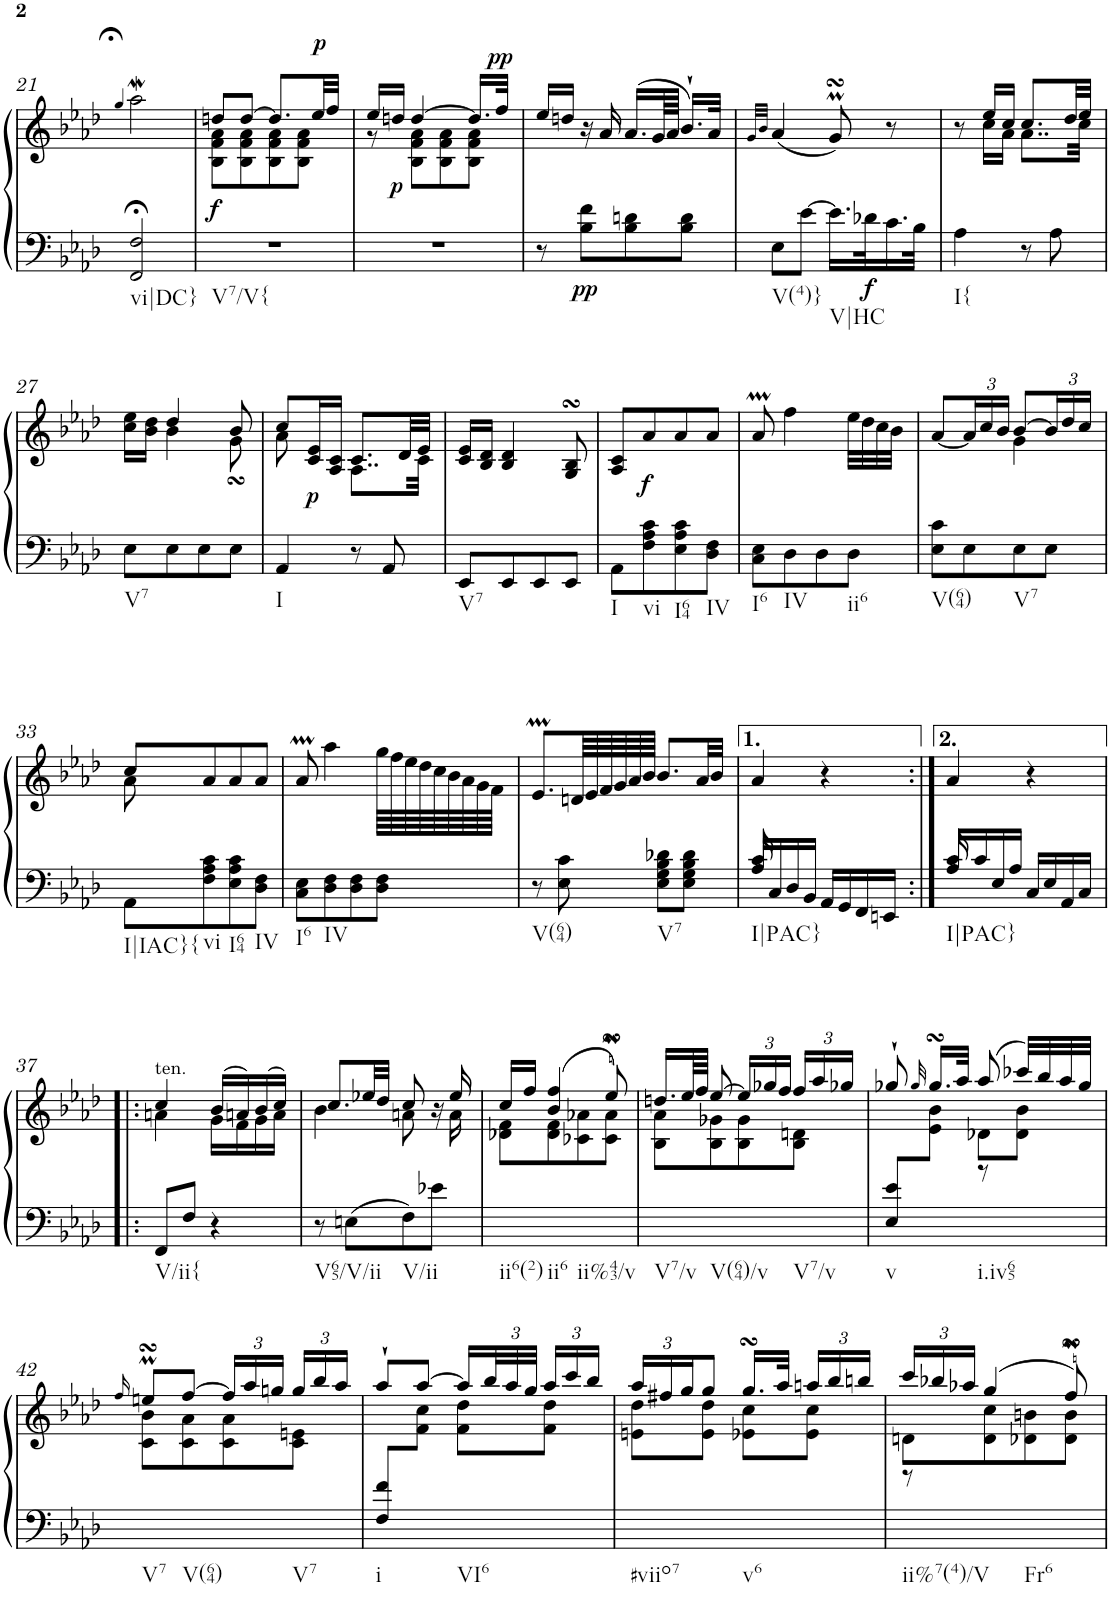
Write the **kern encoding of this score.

**kern	**kern	**dynam
*part1	*part1	*part1
*staff2	*staff1	*staff1/2
*I"Harpsichord	*	*
*I'Hch.	*	*
!!LO:PB:g=z
*clefF4	*clefG2	*
*k[b-e-a-d-]	*k[b-e-a-d-]	*
*f:	*f:	*
*M2/4	*M2/4	*
=21	=21	=21
.	4qgg/	.
!LO:TX:b:t=vi|DC}	!	!
2FF/;< 2F/;<	2aa-;<w\	.
=22	=22	=22
*	*^	*
!LO:TX:b:t=V7/V{	!	!	!
!	!	!	!LO:DY:b
2r	8ddn/L	8B-\ 8f\ 8a-\L	f
.	[>8dd/J	8B-\ 8f\ 8a-\	.
.	8.dd/L]	8B-\ 8f\ 8a-\	.
.	.	8B-\ 8f\ 8a-\J	.
!	!	!	!LO:DY:a
.	32ee-/LL	.	p
.	32ff/JJJ	.	.
=23	=23	=23	=23
2r	16ee-/LL	8r	.
!	!	!	!LO:DY:b
.	16ddn/JJ	.	p
.	[>4dd/	8B-\ 8f\ 8a-\L	.
.	.	8B-\ 8f\ 8a-\	.
.	16.dd/LL]	8B-\ 8f\ 8a-\J	.
!	!	!	!LO:DY:a
.	32ff/JJk	.	pp
*	*v	*v	*
=24	=24	=24
8r	16ee-/LL	.
.	16ddn/JJ	.
!	!	!LO:DY:b=2
8B-\ 8f\L	16r	pp
.	16a-/	.
8B-\ 8dn\	(>16.a-/LL	.
.	64g/LL	.
.	64a-/JJJJ	.
8B-\ 8d\J	16.b-`>/LL)	.
.	32a-/JJk	.
=25	=25	=25
.	32qg/LLL	.
.	32qb-/JJJ	.
!LO:TX:b:t=V(4)}	!	!
8E-\L	(<4a-/	.
[8e-\J	.	.
!LO:TX:b:t=V|HC	!	!
16.e-\LL]	8gsSsSm/)	.
32d-X\K	.	.
!	!	!LO:DY:b=2
16.c\	8r	f
32B-\JJk	.	.
=26	=26	=26
*	*^	*
!LO:TX:b:t=I{	!	!	!
4A-\	8r	8ryy	.
.	16ee-/LL	16cc\LL	.
.	16cc/JJ	16a-\JJ	.
8r	8.cc/L	8..a-\L	.
8A-\	.	.	.
.	32dd-/LL	.	.
.	32ee-/JJJ	32cc\Jkk	.
!!LO:LB:g=z	!!
=27	=27	=27	=27
!LO:TX:b:t=V7	!	!	!
8E-\L	16cc\ 16ee-\LL	8ryy	.
.	16b-\ 16dd-\JJ	.	.
8E-\	4dd-/	4b-\	.
8E-\	.	.	.
8E-\J	8b-/	8gsSsS\	.
=28	=28	=28	=28
!LO:TX:b:t=I	!	!	!
4AA-/	8cc/L	8a-\	.
!	!	!	!LO:DY:b
.	16c/ 16e-/L	8ryy	p
.	16A-/ 16c/JJ	.	.
8r	8.c/L	8..A-\L	.
8AA-/	.	.	.
.	32d-/LL	.	.
.	32e-/JJJ	32c\Jkk	.
=29	=29	=29	=29
!LO:TX:b:t=V7	!	!	!
*	*v	*v	*
8EE-/L	16c/ 16e-/LL	.
.	16B-/ 16d-/JJ	.
8EE-/	4B-/ 4d-/	.
8EE-/	.	.
8EE-/J	8G/sSSs 8B-/sSSs	.
=30	=30	=30
!LO:TX:b:t=I	!	!
8AA-\L	8A-/ 8c/L	.
!LO:TX:b:t=vi	!	!
!	!	!LO:DY:b
8F\ 8A-\ 8c\	8a-/	f
!LO:TX:b:t=I64	!	!
8E-\ 8A-\ 8c\	8a-/	.
!LO:TX:b:t=IV	!	!
8D-\ 8F\J	8a-/J	.
=31	=31	=31
!LO:TX:b:t=I6	!	!
8C\ 8E-\L	8a-M/	.
!LO:TX:b:t=IV	!	!
8D-\	4ff\	.
8D-\	.	.
!LO:TX:b:t=ii6	!	!
8D-\J	32ee-\LLL	.
.	32dd-\	.
.	32cc\	.
.	32b-\JJJ	.
=32	=32	=32
*	*^	*
!LO:TX:b:t=V(64)	!	!	!
8E-\ 8c\L	[8a-/L	4ryy	.
*	*Xbrackettup	*	*
8E-\	24a-/L]	.	.
.	24cc/	.	.
.	24b-/JJ	.	.
!LO:TX:b:t=V7	!	!	!
8E-\	[8b-/L	4g\	.
8E-\J	24b-/L]	.	.
.	24dd-/	.	.
.	24cc/JJ	.	.
!!LO:LB:g=z	!!
=33	=33	=33	=33
!LO:TX:b:t=I|IAC}{	!	!	!
8AA-\L	8cc/L	8a-\	.
!LO:TX:b:t=vi	!	!	!
8F\ 8A-\ 8c\	8a-/	4.ryy	.
!LO:TX:b:t=I64	!	!	!
8E-\ 8A-\ 8c\	8a-/	.	.
!LO:TX:b:t=IV	!	!	!
8D-\ 8F\J	8a-/J	.	.
*	*v	*v	*
=34	=34	=34
!LO:TX:b:t=I6	!	!
8C\ 8E-\L	8a-M/	.
!LO:TX:b:t=IV	!	!
8D-\ 8F\	4aa-\	.
8D-\ 8F\	.	.
*	*Xtuplet	*
8D-\ 8F\J	72gg\LLLL	.
.	72ff\	.
.	72ee-\	.
.	72dd-\	.
.	72cc\	.
.	72b-\	.
.	72a-\	.
.	72g\	.
.	72f\JJJJ	.
=35	=35	=35
!LO:TX:b:t=V(64)	!	!
8r	8.e-M/L	.
8E-\ 8c\	.	.
.	96dn/LLL	.
.	96e-/	.
.	96f/	.
.	96g/	.
.	96a-/	.
.	96b-/JJJJ	.
!LO:TX:b:t=V7	!	!
8E-\ 8G\ 8B-\ 8d-X\L	8.b-/L	.
8E-\ 8G\ 8B-\ 8d-\J	.	.
.	32a-/LL	.
.	32b-/JJJ	.
=36	=36	=36
*^	*	*
!LO:TX:b:t=I|PAC}	!	!	!
16A-/LL	16c/	4a-/	.
16C/	4..ryy	.	.
16D-/	.	.	.
16BB-/JJ	.	.	.
16AA-/LL	.	4r	.
16GG/	.	.	.
16FF/	.	.	.
16EEn/JJ	.	.	.
=36X1:|!	=36X1:|!	=36X1:|!	=36X1:|!
!LO:TX:b:t=I|PAC}	!	!	!
16A-/LL	16c/	4a-/	.
16c/	4..ryy	.	.
16E-/	.	.	.
16A-/JJ	.	.	.
16C/LL	.	4r	.
16E-/	.	.	.
16AA-/	.	.	.
16C/JJ	.	.	.
*v	*v	*	*
!!LO:LB:g=z
=37!|:	=37!|:	=37!|:
*	*^	*
!	!LO:TX:a:t=ten.	!	!
!LO:TX:b:t=V/ii{	!	!	!
8FF/L	4cc/	4an\	.
8F/J	.	.	.
4r	(>16b-/LL	16g\LL	.
.	16an/)	16f\	.
.	(>16b-/	16g\	.
.	16cc/JJ)	16a\JJ	.
=38	=38	=38	=38
!LO:TX:b:t=V65/V/ii	!	!	!
8r	8.cc/L	4b-\	.
8En\L	.	.	.
.	32ee-X/LL	.	.
.	32dd-/JJJ	.	.
!LO:TX:b:t=V/ii	!	!	!
8F\	8cc/	8an\	.
8e-X\J	16r	16ryy	.
.	16ee-/	16a\	.
=39	=39	=39	=39
!LO:TX:b:t=ii6(2)	!	!	!
!LO:TX:b:t=ii6	!	!	!
!LO:TX:b:t=ii%43/v	!	!	!
2ryy	16cc/LL	8d-X\ 8f\L	.
.	16ff/JJ	.	.
.	(4b-/ 4ff/	8d-\ 8f\	.
.	.	8c-X\ 8a-X\	.
.	8ee-MsSSS/)	8c-\ 8a-\J	.
=40	=40	=40	=40
!LO:TX:b:t=V7/v	!	!	!
!LO:TX:b:t=V(64)/v	!	!	!
!LO:TX:b:t=V7/v	!	!	!
2ryy	16.ddn/LL	8B-\ 8a-\L	.
.	64ee-/LL	.	.
.	64ff/JJJJ	.	.
.	[>8ee-/	8B-\ 8g-X\	.
*	*tuplet	*	*
.	24ee-/LL]	8B-\ 8g-\	.
.	24gg-X/	.	.
.	24ff/JJ	.	.
.	24ff/LL	8B-\ 8dn\J	.
.	24aa-/	.	.
.	24gg-X/JJ	.	.
=41	=41	=41	=41
*^	*	*^	*
!LO:TX:b:t=v	!	!	!	!	!
!LO:TX:b:t=i.iv65	!	!	!	!	!
8E-/ 8e-/L	2ryy	8gg-X`/	8ryy	4ryy	.
.	.	32qgg-/	.	.	.
4.ryy	.	16.gg-sSSs/LL	8e-\ 8b-\J	.	.
.	.	32aa-/JJk	.	.	.
.	.	(8aa-/	8d-X\L	8r	.
.	.	32ccc-X/LLL)	8d-\ 8b-\J	8ryy	.
.	.	32bb-/	.	.	.
.	.	32aa-/	.	.	.
.	.	32gg-/JJJ	.	.	.
*v	*v	*	*	*	*
*	*v	*v	*v	*
!!LO:LB:g=z
=42	=42	=42
.	16qff/	.
*	*^	*
!LO:TX:b:t=V7	!	!	!
!LO:TX:b:t=V(64)	!	!	!
!LO:TX:b:t=V7	!	!	!
2ryy	8eenmsSsS/L	8c\ 8b-\L	.
.	[>8ff/J	8c\ 8a-\	.
.	24ff/LL]	8c\ 8a-\	.
.	24aa-/	.	.
.	24ggn/JJ	.	.
.	24gg/LL	8c\ 8en\J	.
.	24bb-/	.	.
.	24aa-/JJ	.	.
=43	=43	=43	=43
*^	*	*	*
!LO:TX:b:t=i	!	!	!	!
!LO:TX:b:t=VI6	!	!	!	!
8F/ 8f/L	2ryy	8aa-`/L	8ryy	.
4.ryy	.	[>8aa-/J	8f\ 8cc\J	.
.	.	16aa-/LL]	8f\ 8dd-\L	.
.	.	48bb-/L	.	.
.	.	48aa-/	.	.
.	.	48gg/JJJ	.	.
.	.	24aa-/LL	8f\ 8dd-\J	.
.	.	24ccc/	.	.
.	.	24bb-/JJ	.	.
*v	*v	*	*	*
=44	=44	=44	=44
!LO:TX:b:t=#viio7	!	!	!
!LO:TX:b:t=v6	!	!	!
2ryy	24aa-/LL	8en\ 8dd-\L	.
.	24ff#X/	.	.
.	24gg/J	.	.
.	8gg/J	8e\ 8dd-\J	.
.	16.ggsSsS/LL	8e-X\ 8cc\L	.
.	32aa-/JJk	.	.
.	24aan/LL	8e-\ 8cc\J	.
.	24bb-/	.	.
.	24bbn/JJ	.	.
=45	=45	=45	=45
*	*	*^	*
!LO:TX:b:t=ii%7(4)/V	!	!	!	!
!LO:TX:b:t=Fr6	!	!	!	!
2ryy	24ccc/LL	8dn\L	8r	.
.	24bb-X/	.	.	.
.	24aa-X/JJ	.	.	.
.	(4gg/	8d\ 8cc\	4.ryy	.
.	.	8d-X\ 8bn\	.	.
.	8ffMsSSS/)	8d-\ 8b\J	.	.
*	*v	*v	*v	*
=	=	=
*-	*-	*-
